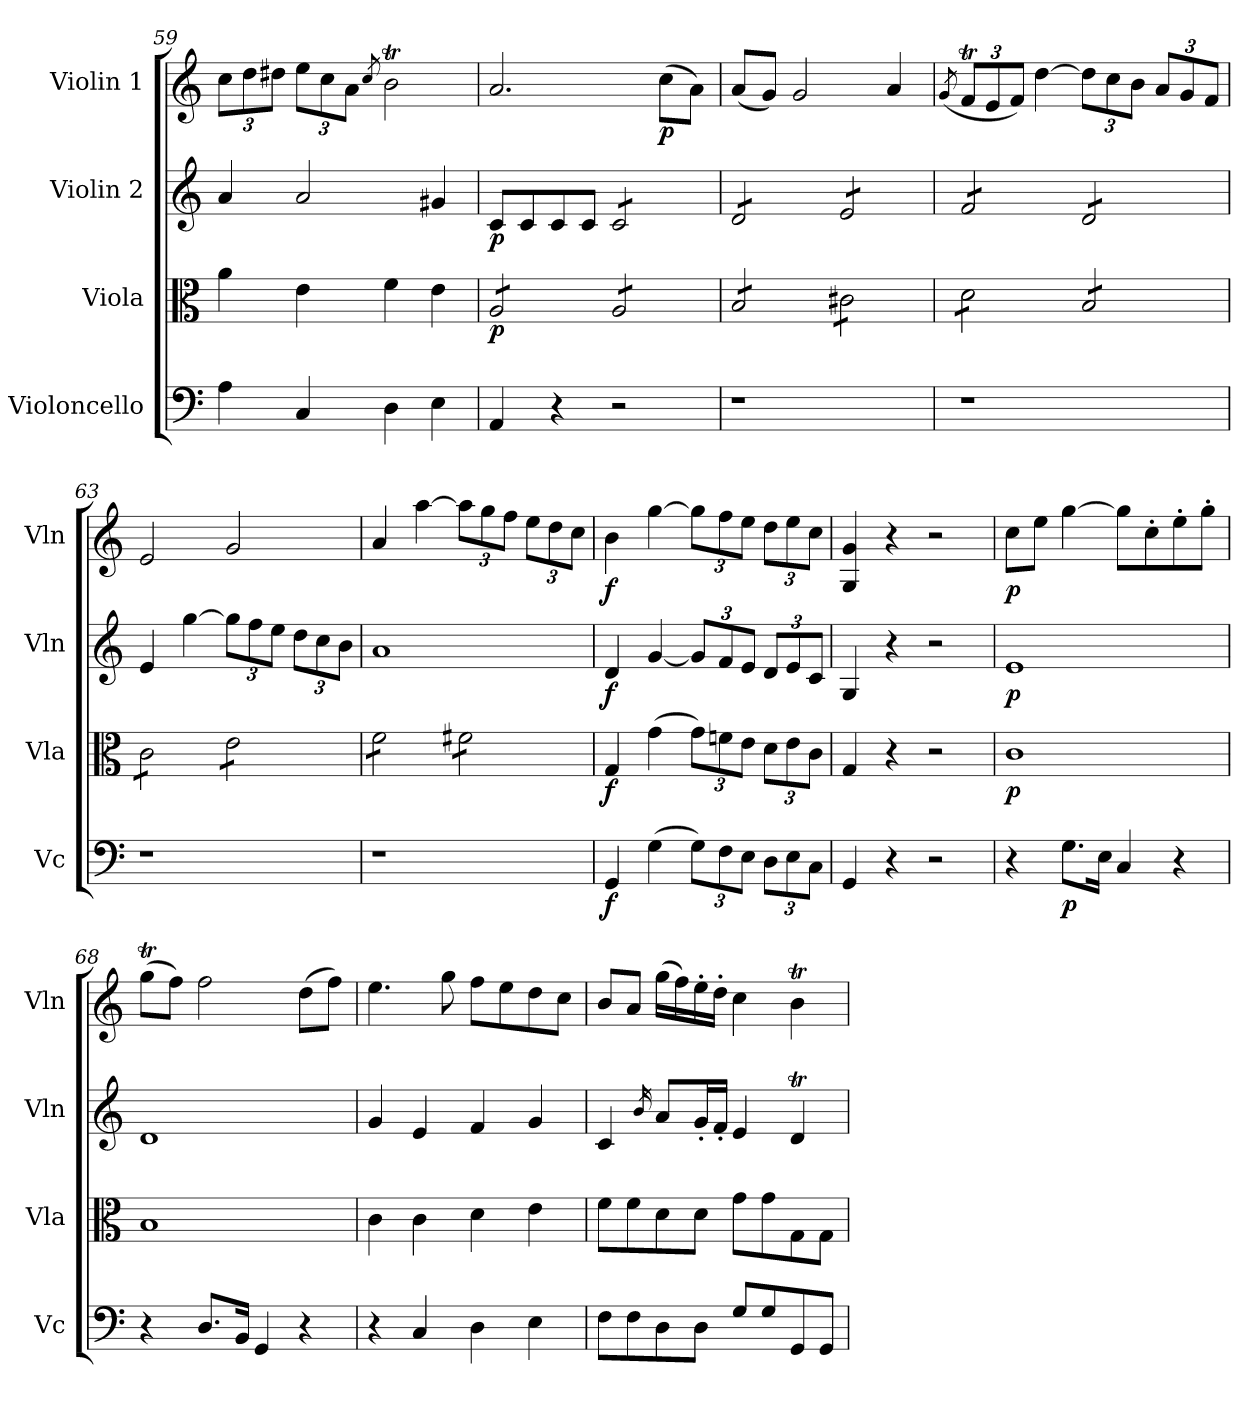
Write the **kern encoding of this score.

**kern	**dynam	**kern	**dynam	**kern	**dynam	**kern	**dynam
*part4	*part4	*part3	*part3	*part2	*part2	*part1	*part1
*staff4	*staff4	*staff3	*staff3	*staff2	*staff2	*staff1	*staff1
*I"Violoncello	*	*I"Viola	*	*I"Violin 2	*	*I"Violin 1	*
*I'Vc	*	*I'Vla	*	*I'Vln	*	*I'Vln	*
*clefF4	*	*clefC3	*	*clefG2	*	*clefG2	*
*k[]	*	*k[]	*	*k[]	*	*k[]	*
*	*	*	*	*	*	*Xbrackettup	*
=59	=59	=59	=59	=59	=59	=59	=59
4A\	.	4a\	.	4a/	.	12cc\L	.
.	.	.	.	.	.	12dd\	.
.	.	.	.	.	.	12dd#X\J	.
4C/	.	4e\	.	2a/	.	12ee\L	.
.	.	.	.	.	.	12cc\	.
.	.	.	.	.	.	12a\J	.
.	.	.	.	.	.	8qcc/	.
4D\	.	4f\	.	.	.	2bt\	.
4E\	.	4e\	.	4g#X/	.	.	.
!!LO:LB:g=z
=60	=60	=60	=60	=60	=60	=60	=60
!	!	!	!LO:DY:b	!	!LO:DY:b	!	!
*	*	*tremolo	*	*	*	*	*
4AA/	.	8A/L	p	8c/L	p	2.a/	.
.	.	8A/	.	8c/	.	.	.
4r	.	8A/	.	8c/	.	.	.
.	.	8A/J	.	8c/J	.	.	.
*	*	*	*	*tremolo	*	*	*
2r	.	8A/L	.	8c/L	.	.	.
.	.	8A/	.	8c/	.	.	.
!	!	!	!	!	!	!	!LO:DY:b
.	.	8A/	.	8c/	.	(>8cc\L	p
.	.	8A/J	.	8c/J	.	8a\J)	.
=61	=61	=61	=61	=61	=61	=61	=61
1r	.	8B/L	.	8d/L	.	(<8a/L	.
.	.	8B/	.	8d/	.	8g/J)	.
.	.	8B/	.	8d/	.	2g/	.
.	.	8B/J	.	8d/J	.	.	.
.	.	8c#X\L	.	8e/L	.	.	.
.	.	8c#X\	.	8e/	.	.	.
.	.	8c#X\	.	8e/	.	4a/	.
.	.	8c#X\J	.	8e/J	.	.	.
=62	=62	=62	=62	=62	=62	=62	=62
.	.	.	.	.	.	(<8qg/	.
1r	.	8d\L	.	8f/L	.	12fT/L	.
.	.	.	.	.	.	12e/	.
.	.	8d\	.	8f/	.	.	.
.	.	.	.	.	.	12f/J)	.
.	.	8d\	.	8f/	.	[4dd\	.
.	.	8d\J	.	8f/J	.	.	.
.	.	8B/L	.	8d/L	.	12dd\L]	.
.	.	.	.	.	.	12cc\	.
.	.	8B/	.	8d/	.	.	.
.	.	.	.	.	.	12b\J	.
.	.	8B/	.	8d/	.	12a/L	.
.	.	.	.	.	.	12g/	.
.	.	8B/J	.	8d/J	.	.	.
*	*	*	*	*Xtremolo	*	*	*
.	.	.	.	.	.	12f/J	.
=63	=63	=63	=63	=63	=63	=63	=63
1r	.	8c\L	.	4e/	.	2e/	.
.	.	8c\	.	.	.	.	.
.	.	8c\	.	[4gg\	.	.	.
.	.	8c\J	.	.	.	.	.
*	*	*	*	*Xbrackettup	*	*	*
.	.	8e\L	.	12gg\L]	.	2g/	.
.	.	.	.	12ff\	.	.	.
.	.	8e\	.	.	.	.	.
.	.	.	.	12ee\J	.	.	.
.	.	8e\	.	12dd\L	.	.	.
.	.	.	.	12cc\	.	.	.
.	.	8e\J	.	.	.	.	.
.	.	.	.	12b\J	.	.	.
=64	=64	=64	=64	=64	=64	=64	=64
1r	.	8f\L	.	1a	.	4a/	.
.	.	8f\	.	.	.	.	.
.	.	8f\	.	.	.	[4aa\	.
.	.	8f\J	.	.	.	.	.
.	.	8f#X\L	.	.	.	12aa\L]	.
.	.	.	.	.	.	12gg\	.
.	.	8f#X\	.	.	.	.	.
.	.	.	.	.	.	12ff\J	.
.	.	8f#X\	.	.	.	12ee\L	.
.	.	.	.	.	.	12dd\	.
.	.	8f#X\J	.	.	.	.	.
*	*	*Xtremolo	*	*	*	*	*
.	.	.	.	.	.	12cc\J	.
=65	=65	=65	=65	=65	=65	=65	=65
!	!LO:DY:b	!	!LO:DY:b	!	!LO:DY:b	!	!LO:DY:b
4GG/	f	4G/	f	4d/	f	4b\	f
(>4G\	.	(>4g\	.	[4g/	.	[4gg\	.
*Xbrackettup	*	*Xbrackettup	*	*	*	*	*
12G\L)	.	12g\L)	.	12g/L]	.	12gg\L]	.
12F\	.	12fn\	.	12f/	.	12ff\	.
12E\J	.	12e\J	.	12e/J	.	12ee\J	.
12D\L	.	12d\L	.	12d/L	.	12dd\L	.
12E\	.	12e\	.	12e/	.	12ee\	.
12C\J	.	12c\J	.	12c/J	.	12cc\J	.
=66	=66	=66	=66	=66	=66	=66	=66
4GG/	.	4G/	.	4G/	.	4G/ 4g/	.
4r	.	4r	.	4r	.	4r	.
2r	.	2r	.	2r	.	2r	.
!!LO:LB:g=z
=67	=67	=67	=67	=67	=67	=67	=67
!	!	!	!LO:DY:b	!	!LO:DY:b	!	!LO:DY:b
4r	.	1c	p	1e	p	8cc\L	p
.	.	.	.	.	.	8ee\J	.
!	!LO:DY:b	!	!	!	!	!	!
8.G\L	p	.	.	.	.	[4gg\	.
16E\Jk	.	.	.	.	.	.	.
4C/	.	.	.	.	.	8gg\L]	.
.	.	.	.	.	.	8cc'\	.
4r	.	.	.	.	.	8ee'\	.
.	.	.	.	.	.	8gg'\J	.
=68	=68	=68	=68	=68	=68	=68	=68
4r	.	1B	.	1d	.	(>8ggT\L	.
.	.	.	.	.	.	8ff\J)	.
8.D/L	.	.	.	.	.	2ff\	.
16BB/Jk	.	.	.	.	.	.	.
4GG/	.	.	.	.	.	.	.
4r	.	.	.	.	.	(>8dd\L	.
.	.	.	.	.	.	8ff\J)	.
=69	=69	=69	=69	=69	=69	=69	=69
4r	.	4c\	.	4g/	.	4.ee\	.
4C/	.	4c\	.	4e/	.	.	.
.	.	.	.	.	.	8gg\	.
4D\	.	4d\	.	4f/	.	8ff\L	.
.	.	.	.	.	.	8ee\	.
4E\	.	4e\	.	4g/	.	8dd\	.
.	.	.	.	.	.	8cc\J	.
=70	=70	=70	=70	=70	=70	=70	=70
8F\L	.	8f\L	.	4c/	.	8b/L	.
8F\	.	8f\	.	.	.	8a/J	.
.	.	.	.	16qb/	.	.	.
8D\	.	8d\	.	8a/L	.	(>16gg\LL	.
.	.	.	.	.	.	16ff\)	.
8D\J	.	8d\J	.	16g'/L	.	16ee'\	.
.	.	.	.	16f'/JJ	.	16dd'\JJ	.
8G/L	.	8g\L	.	4e/	.	4cc\	.
8G/	.	8g\	.	.	.	.	.
8GG/	.	8G\	.	4dT/	.	4bt\	.
8GG/J	.	8G\J	.	.	.	.	.
=	=	=	=	=	=	=	=
*-	*-	*-	*-	*-	*-	*-	*-
